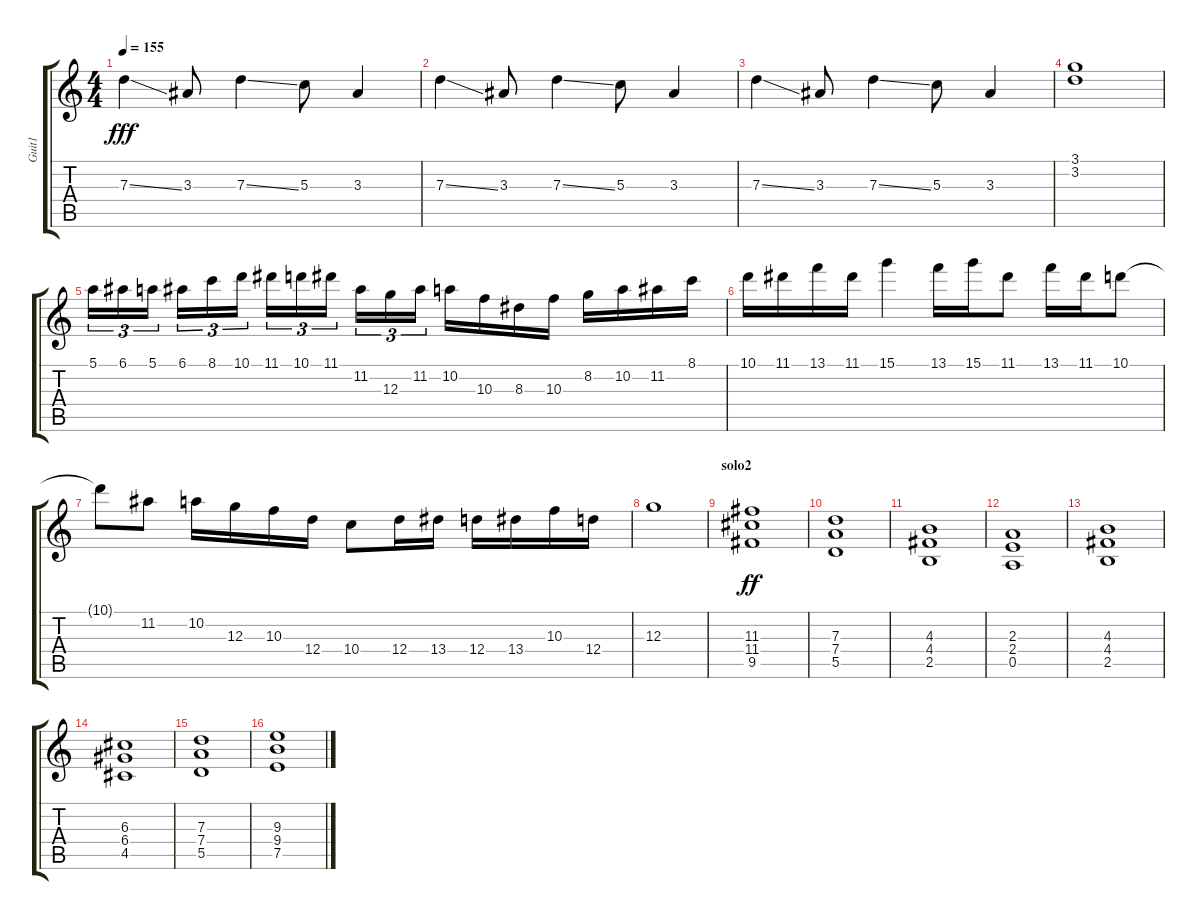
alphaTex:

\track ("Guit1" "Guit1") {instrument acousticguitarnylon}
\staff {score tabs}
\tuning (E4 B3 G3 D3 A2 E2) {hide}
\ts (4 4)
\tempo 155
\clef g2
\ks c
7.3{ss}.4{dy fff} 3.3.8 7.3{ss}.4 5.3.8 3.3.4 |
7.3{ss}.4 3.3.8 7.3{ss}.4 5.3.8 3.3.4 |
7.3{ss}.4 3.3.8 7.3{ss}.4 5.3.8 3.3.4 |
(3.1 3.2).1 |
5.1.16{tu (3 2)} 6.1.16{tu (3 2)} 5.1.16{tu (3 2)} 6.1.16{tu (3 2)} 8.1.16{tu (3 2)} 10.1.16{tu (3 2)} 11.1.16{tu (3 2)} 10.1.16{tu (3 2)} 11.1.16{tu (3 2)} 11.2.16{tu (3 2)} 12.3.16{tu (3 2)} 11.2.16{tu (3 2)} 10.2.16 10.3.16 8.3.16 10.3.16 8.2.16 10.2.16 11.2.16 8.1.16 |
10.1.16 11.1.16 13.1.16 11.1.16 15.1.4 13.1.16 15.1.16 11.1.8 13.1.16 11.1.16 10.1.8 |
10.1{t}.8 11.2.8 10.2.16 12.3.16 10.3.16 12.4.16 10.4.8 12.4.16 13.4.16 12.4.16 13.4.16 10.3.16 12.4.16 |
12.3.1 |
\section ("" "solo2")
(11.3 11.4 9.5).1{dy ff volume 11 instrument overdrivenguitar} |
(7.3 7.4 5.5).1 |
(4.3 4.4 2.5).1 |
(2.3 2.4 0.5).1 |
(4.3 4.4 2.5).1 |
(6.3 6.4 4.5).1 |
(7.3 7.4 5.5).1 |
(9.3 9.4 7.5).1
